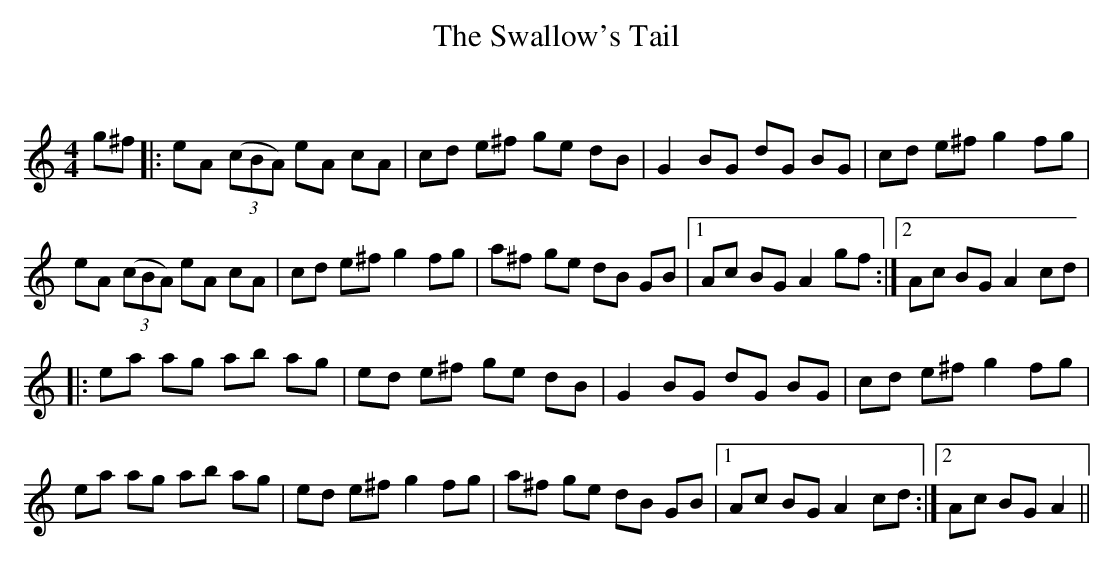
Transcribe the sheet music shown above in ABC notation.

X:1
T: The Swallow's Tail
C:
Q: 232
K:Am
M:4/4
L:1/8
g^f|:eA ((3cBA) eA cA|cd e^f ge dB|G2 BG dG BG|cd e^f g2 fg|
eA ((3cBA) eA cA|cd e^f g2 fg|a^f ge dB GB|1Ac BG A2 gf:|2Ac BG A2 cd|
|:ea ag ab ag|ed e^f ge dB|G2 BG dG BG|cd e^f g2 fg|
ea ag ab ag|ed e^f g2 fg|a^f ge dB GB|1Ac BG A2 cd:|2Ac BG A2||
